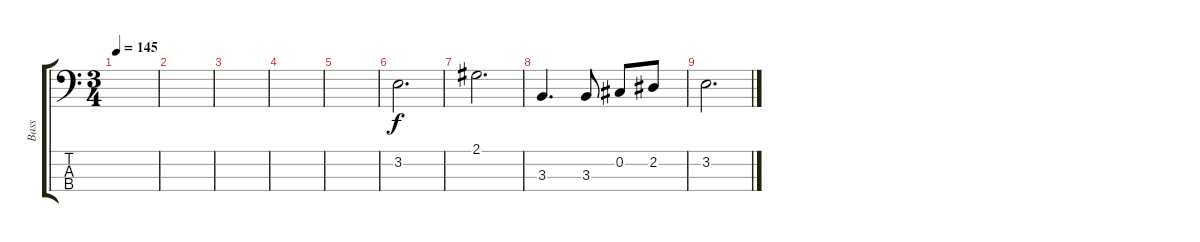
\track ("Bass" "Bass") {instrument electricbassfinger}
\staff {score tabs}
\tuning (Gb2 Db2 Ab1 Eb1) {hide}
\ts (3 4)
\tempo 145
\clef f4
\ks c
|
|
|
|
|
3.2.2{d} |
2.1.2{d} |
3.3.4{d} 3.3.8 0.2.8 2.2.8 |
3.2.2{d}
